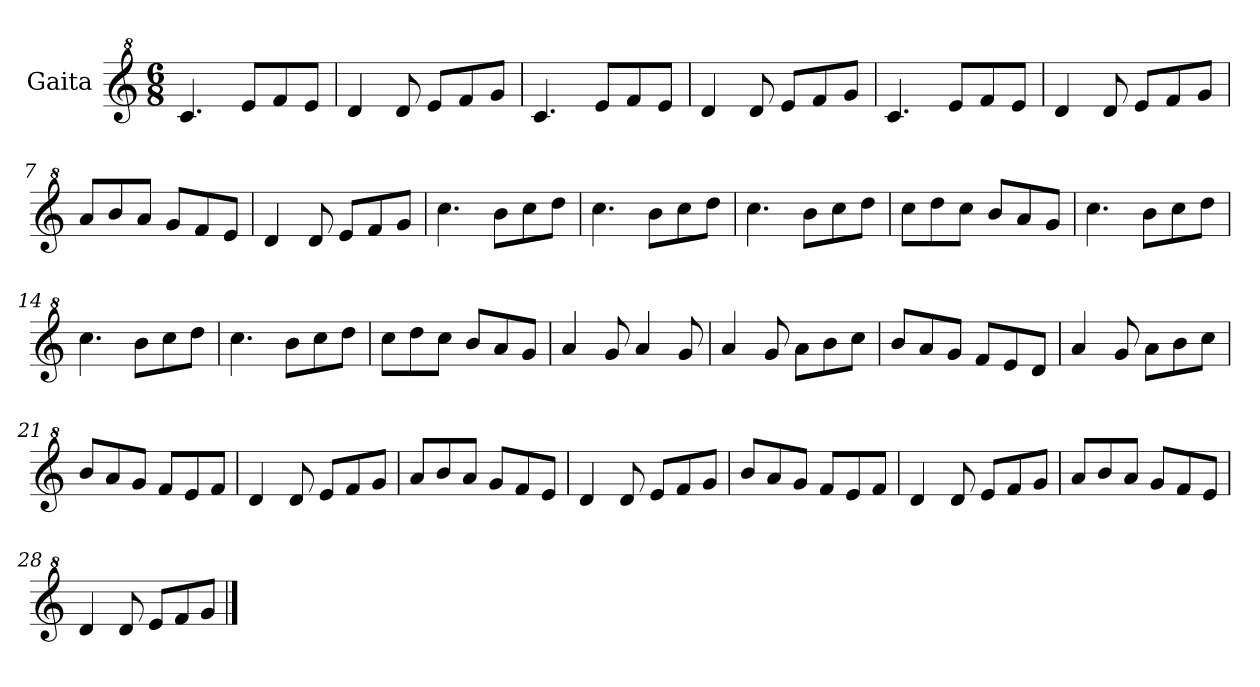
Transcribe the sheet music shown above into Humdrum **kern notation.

**kern
*part1
*staff1
*I"Gaita
*clefG^2
*k[]
*M6/8
*MM195
=1
4.cc/
8ee/L
8ff/
8ee/J
=2
4dd/
8dd/
8ee/L
8ff/
8gg/J
=3
4.cc/
8ee/L
8ff/
8ee/J
=4
4dd/
8dd/
8ee/L
8ff/
8gg/J
=5
4.cc/
8ee/L
8ff/
8ee/J
=6
4dd/
8dd/
8ee/L
8ff/
8gg/J
=7
8aa/L
8bb/
8aa/J
8gg/L
8ff/
8ee/J
=8
4dd/
8dd/
8ee/L
8ff/
8gg/J
!!LO:LB:g=z
=9
4.ccc\
8bb\L
8ccc\
8ddd\J
=10
4.ccc\
8bb\L
8ccc\
8ddd\J
=11
4.ccc\
8bb\L
8ccc\
8ddd\J
=12
8ccc\L
8ddd\
8ccc\J
8bb/L
8aa/
8gg/J
=13
4.ccc\
8bb\L
8ccc\
8ddd\J
=14
4.ccc\
8bb\L
8ccc\
8ddd\J
=15
4.ccc\
8bb\L
8ccc\
8ddd\J
=16
8ccc\L
8ddd\
8ccc\J
8bb/L
8aa/
8gg/J
=17
4aa/
8gg/
4aa/
8gg/
!!LO:LB:g=z
=18
4aa/
8gg/
8aa\L
8bb\
8ccc\J
=19
8bb/L
8aa/
8gg/J
8ff/L
8ee/
8dd/J
=20
4aa/
8gg/
8aa\L
8bb\
8ccc\J
=21
8bb/L
8aa/
8gg/J
8ff/L
8ee/
8ff/J
=22
4dd/
8dd/
8ee/L
8ff/
8gg/J
=23
8aa/L
8bb/
8aa/J
8gg/L
8ff/
8ee/J
=24
4dd/
8dd/
8ee/L
8ff/
8gg/J
=25
8bb/L
8aa/
8gg/J
8ff/L
8ee/
8ff/J
!!LO:LB:g=z
=26
4dd/
8dd/
8ee/L
8ff/
8gg/J
=27
8aa/L
8bb/
8aa/J
8gg/L
8ff/
8ee/J
=28
4dd/
8dd/
8ee/L
8ff/
8gg/J
==
*-
